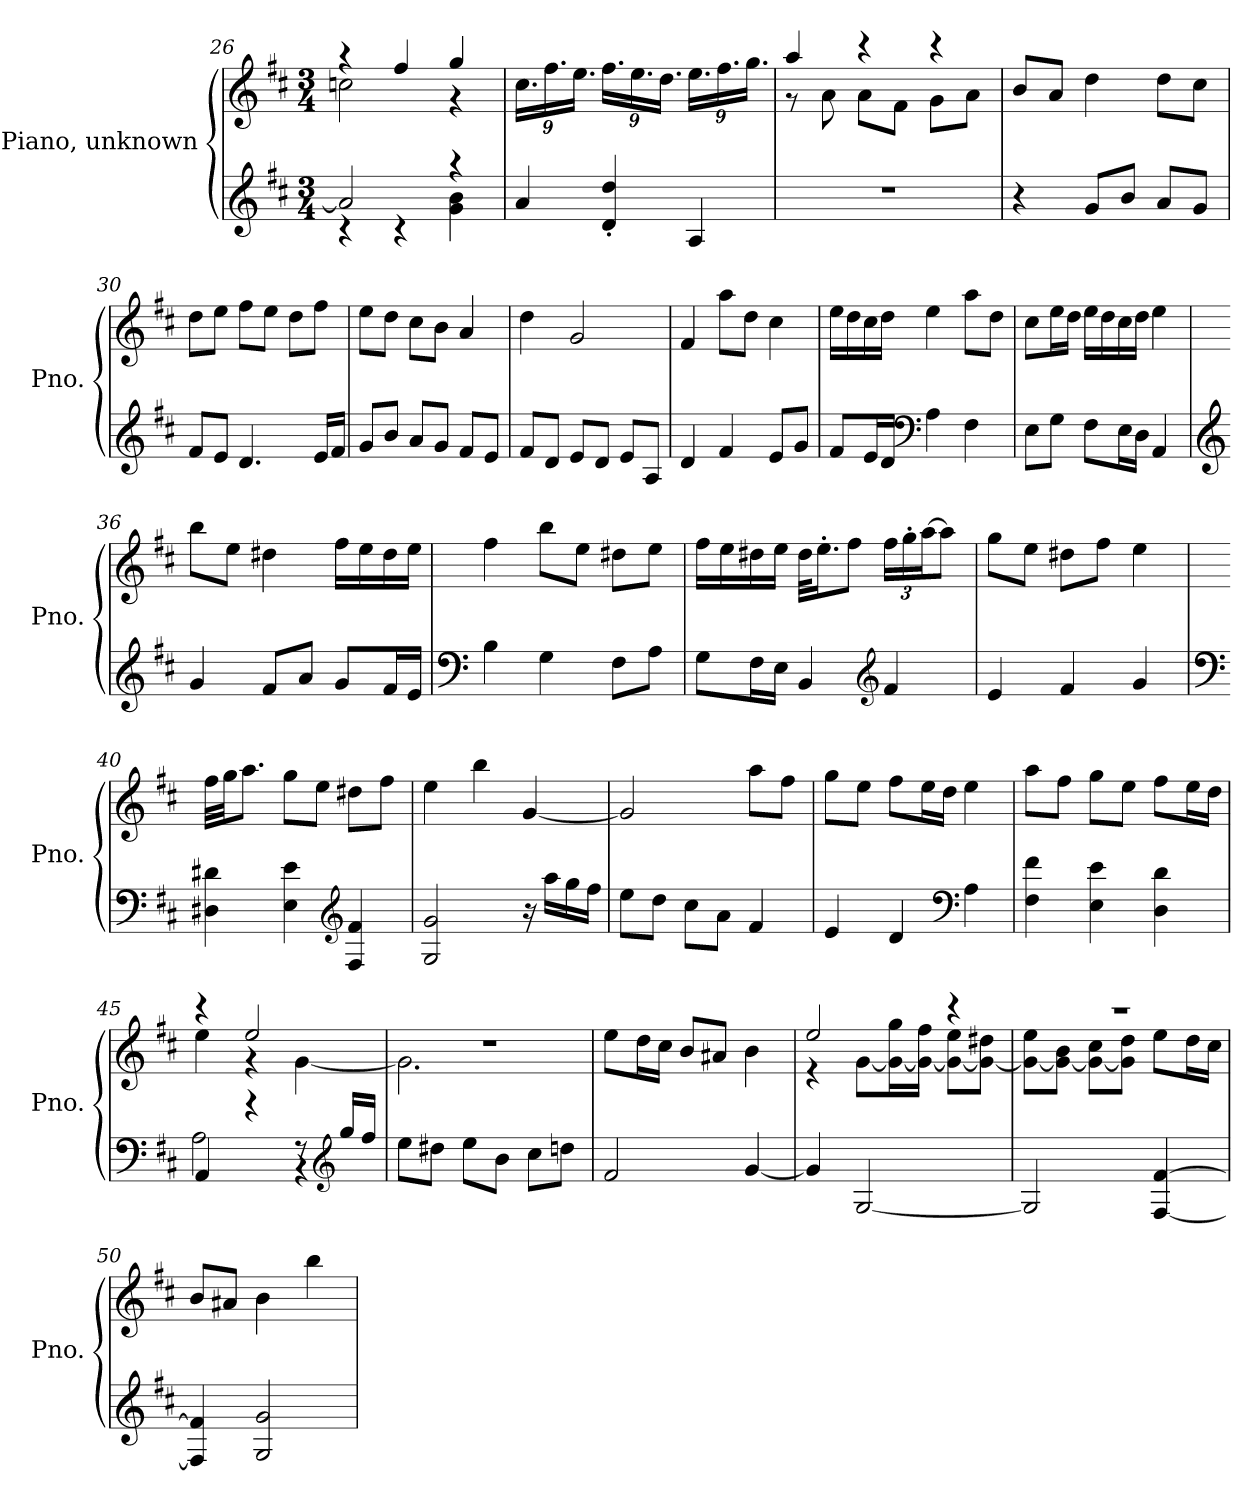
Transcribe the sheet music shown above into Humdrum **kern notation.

**kern	**kern
*part1	*part1
*staff2	*staff1
*I"Piano, unknown	*
*I'Pno.	*
*clefG2	*clefG2
*k[f#c#]	*k[f#c#]
*M3/4	*M3/4
=26	=26
*^	*^
2a/]	4r	4r	2ccn\
.	4r	4ff#/	.
4r	4g\ 4b\	4gg/	4r
*v	*v	*	*
*	*v	*v
!!LO:LB:g=z
=27	=27
*	*Xbrackettup
4a/	18.cc#\LL
.	18.ff#\
.	18.ee\JJ
4d/' 4dd/'	18.ff#\LL
.	18.ee\
.	18.dd\JJ
4A/	18.ee\LL
.	18.ff#\
.	18.gg\JJ
=28	=28
*	*^
2.r	4aa/	8r
.	.	8a\
.	4r	8a\L
.	.	8f#\J
.	4r	8g\L
.	.	8a\J
*	*v	*v
=29	=29
4r	8b/L
.	8a/J
8g/L	4dd\
8b/J	.
8a/L	8dd\L
8g/J	8cc#\J
=30	=30
8f#/L	8dd\L
8e/J	8ee\J
4.d/	8ff#\L
.	8ee\J
.	8dd\L
16e/LL	8ff#\J
16f#/JJ	.
=31	=31
8g/L	8ee\L
8b/J	8dd\J
8a/L	8cc#\L
8g/J	8b\J
8f#/L	4a/
8e/J	.
!!LO:LB:g=z
=32	=32
8f#/L	4dd\
8d/J	.
8e/L	2g/
8d/J	.
8e/L	.
8A/J	.
=33	=33
4d/	4f#/
4f#/	8aa\L
.	8dd\J
8e/L	4cc#\
8g/J	.
=34	=34
8f#/L	16ee\LL
.	16dd\
16e/L	16cc#\
16d/JJ	16dd\JJ
*clefF4	*
4A\	4ee\
4F#\	8aa\L
.	8dd\J
=35	=35
8E\L	8cc#\L
8G\J	16ee\L
.	16dd\JJ
8F#\L	16ee\LL
.	16dd\
16E\L	16cc#\
16D\JJ	16dd\JJ
4AA/	4ee\
=36	=36
*clefG2	*
4g/	8bb\L
.	8ee\J
8f#/L	4dd#X\
8a/J	.
8g/L	16ff#\LL
.	16ee\
16f#/L	16dd#\
16e/JJ	16ee\JJ
!!LO:PB:g=z
=37	=37
*clefF4	*
4B\	4ff#\
4G\	8bb\L
.	8ee\J
8F#\L	8dd#X\L
8A\J	8ee\J
=38	=38
8G\L	16ff#\LL
.	16ee\
16F#\L	16dd#X\
16E\JJ	16ee\JJ
4BB/	32dd#\KLL
.	16.ee'\J
.	8ff#\J
*clefG2	*
4f#/	24ff#\LL
.	24gg'\
.	[24aa\J
.	8aa\J]
=39	=39
4e/	8gg\L
.	8ee\J
4f#/	8dd#X\L
.	8ff#\J
4g/	4ee\
=40	=40
*clefF4	*
4D#X\ 4d#X\	32ff#\LLL
.	32gg\JJ
.	8.aa\J
4E\ 4e\	8gg\L
.	8ee\J
*clefG2	*
4F#/ 4f#/	8dd#X\L
.	8ff#\J
!!LO:LB:g=z
=41	=41
2G/ 2g/	4ee\
.	4bb\
16r	[4g/
16aa\LL	.
16gg\	.
16ff#\JJ	.
=42	=42
8ee\L	2g/]
8dd\J	.
8cc#\L	.
8a\J	.
4f#/	8aa\L
.	8ff#\J
=43	=43
4e/	8gg\L
.	8ee\J
4d/	8ff#\L
.	16ee\L
.	16dd\JJ
*clefF4	*
4A\	4ee\
=44	=44
4F#\ 4f#\	8aa\L
.	8ff#\J
4E\ 4e\	8gg\L
.	8ee\J
4D\ 4d\	8ff#\L
.	16ee\L
.	16dd\JJ
=45	=45
*^	*^
4AA/	2A\	4r	4ee\
4r	.	2ee/	4r
8r	4r	.	[4g\
*clefG2	*	*	*
16gg/LL	.	.	.
16ff#/JJ	.	.	.
*v	*v	*	*
=46	=46	=46
8ee\L	2.r	2.g\]
8dd#X\J	.	.
8ee\L	.	.
8b\J	.	.
8cc#\L	.	.
8ddn\J	.	.
*	*v	*v
!!LO:LB:g=z
=47	=47
2f#/	8ee\L
.	16dd\L
.	16cc#\JJ
.	8b/L
.	8a#X/J
[4g/	4b\
=48	=48
*	*^
4g/]	2ee/	4r
[2G/	.	[8g\L
.	.	16g\_ 16gg\L
.	.	16g\_ 16ff#\JJ
.	4r	8g\_ 8ee\L
.	.	8g\_ 8dd#X\J
=49	=49	=49
2G/]	2.r	8g\_ 8ee\L
.	.	8g\_ 8b\J
.	.	8g\_ 8cc#\L
.	.	8g\] 8dd\J
[4F#/ [4f#/	.	8ee\L
.	.	16dd\L
.	.	16cc#\JJ
*	*v	*v
=50	=50
4F#/] 4f#/]	8b/L
.	8a#X/J
2G/ 2g/	4b\
.	4bb\
=	=
*-	*-
